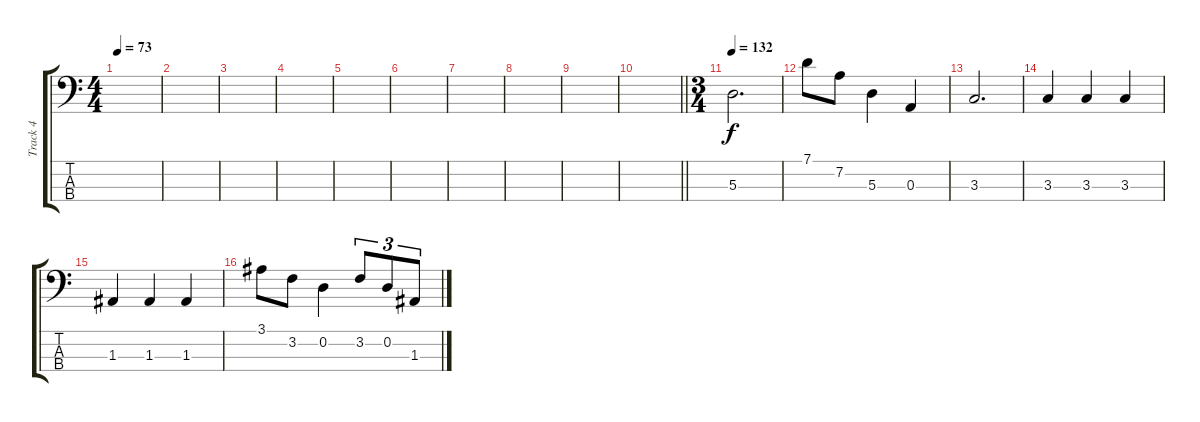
\track ("Track 4" "Track 4") {instrument electricbassfinger}
\staff {score tabs}
\tuning (G2 D2 A1 E1) {hide}
\ts (4 4)
\tempo 73
\clef f4
\ks c
|
|
|
|
|
|
|
|
|
\barLineRight lightlight
|
\ts (3 4)
\tempo 132
5.3.2{d dy f} |
7.1.8 7.2.8 5.3.4 0.3.4 |
3.3.2{d} |
3.3.4 3.3.4 3.3.4 |
1.3.4 1.3.4 1.3.4 |
3.1.8 3.2.8 0.2.4 3.2.8{tu (3 2)} 0.2.8{tu (3 2)} 1.3.8{tu (3 2)}
